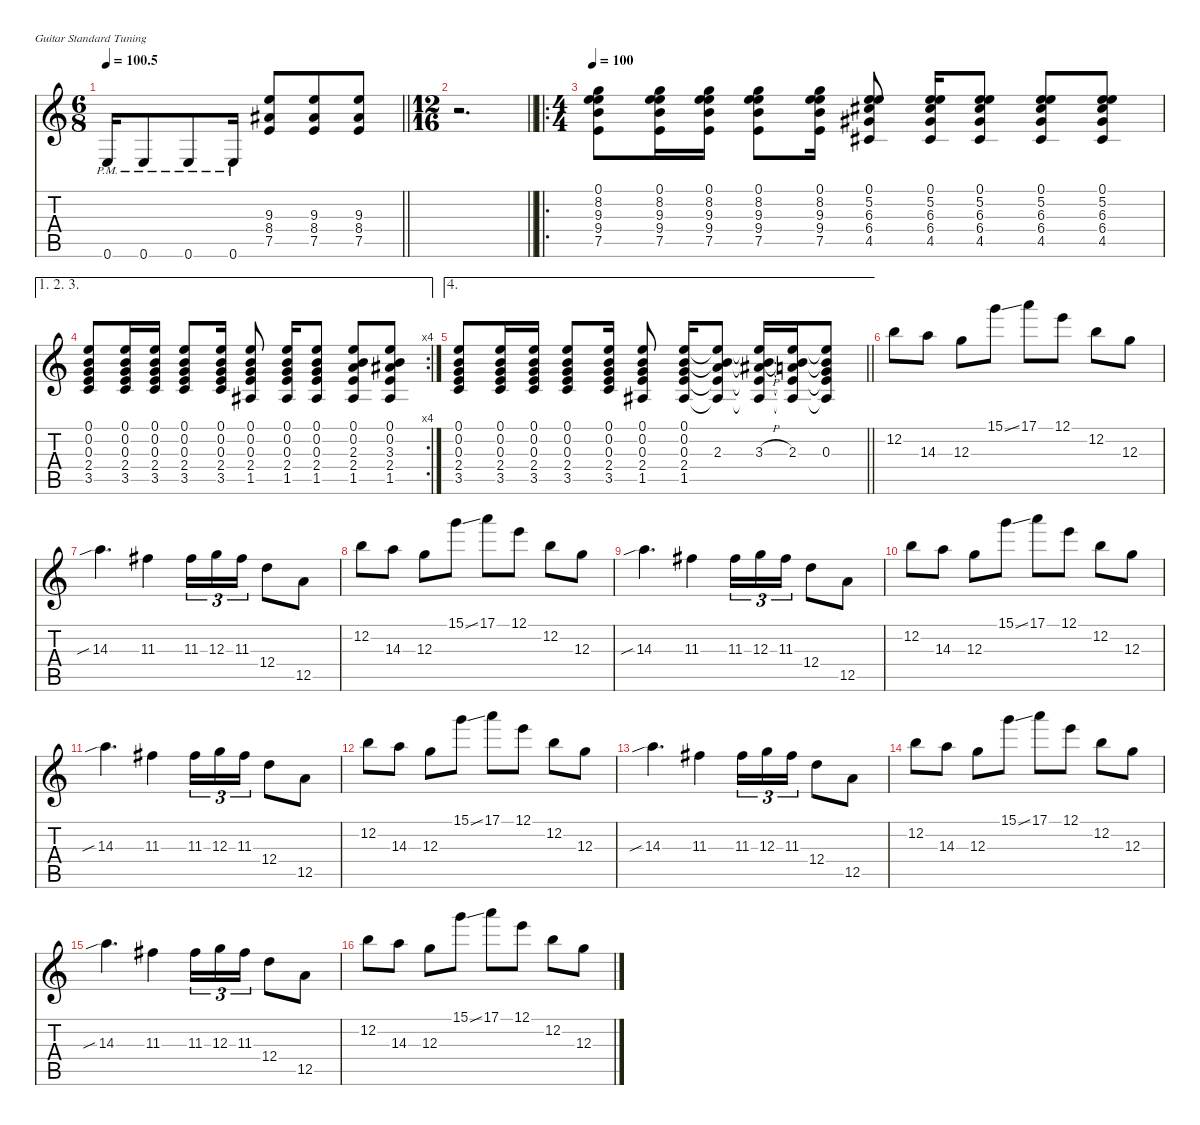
\defaultSystemsLayout 4
\hideDynamics
\bracketExtendMode nobrackets
\singleTrackTrackNamePolicy hidden
\multiTrackTrackNamePolicy hidden
\firstSystemTrackNameMode fullname
\firstSystemTrackNameOrientation horizontal
\otherSystemsTrackNameOrientation horizontal
\track ("Guitar" "dist.guit.") {mute instrument distortionguitar}
\staff {score tabs}
\tuning (E4 B3 G3 D3 A2 E2)
\ts (6 8)
\tempo
100.5
\accidentals auto
\clef g2
\ottava regular
\simile none
\barLineRight lightlight
\ks c
0.6{pm}.16{dy f beam Up} 0.6{pm}.8{beam Up} 0.6{pm}.8{beam Up} 0.6{pm}.16{beam Up} (9.3 8.4{acc #} 7.5).8{beam Up} (9.3 8.4{acc #} 7.5).8{beam Up} (9.3 8.4{acc #} 7.5).8{beam Up} |
\ts (12 16)
\beaming (8 3 3)
\barLineRight lightlight
r.2{d beam Down} |
\ro
\ts (4 4)
\beaming (8 2 2 2 2)
\tempo 100
(0.1 8.2 9.3 9.4 7.5).8{dy p beam Down beam merge} (0.1 8.2 9.3 9.4 7.5).16{beam Down beam merge} (0.1 8.2 9.3 9.4 7.5).16{beam Down beam split} (0.1 8.2 9.3 9.4 7.5).8{beam Down beam merge} (0.1 8.2 9.3 9.4 7.5).16{beam Down beam split} (0.1 5.2 6.3{acc #} 6.4{acc #} 4.5{acc #}).8{beam Up beam split} (0.1 5.2 6.3{acc #} 6.4{acc #} 4.5{acc #}).16{beam Up beam merge} (0.1 5.2 6.3{acc #} 6.4{acc #} 4.5{acc #}).8{beam Up beam split} (0.1 5.2 6.3{acc #} 6.4{acc #} 4.5{acc #}).8{beam Up beam merge} (0.1 5.2 6.3{acc #} 6.4{acc #} 4.5{acc #}).8{beam Up} |
\ae (1 2 3)
\rc 4
(0.1 0.2 0.3 2.4 3.5).8{beam Up} (0.1 0.2 0.3 2.4 3.5).16{beam Up} (0.1 0.2 0.3 2.4 3.5).16{beam Up beam split} (0.1 0.2 0.3 2.4 3.5).8{beam Up beam merge} (0.1 0.2 0.3 2.4 3.5).16{beam Up beam split} (0.1 0.2 0.3 2.4 1.5{acc #}).8{beam Up beam split} (0.1 0.2 0.3 2.4 1.5{acc #}).16{beam Up} (0.1 0.2 0.3 2.4 1.5{acc #}).8{beam Up} (0.1 0.2 2.3 2.4 1.5{acc #}).8{beam Up beam merge} (0.1 0.2 3.3{acc #} 2.4 1.5{acc #}).8{beam Up} |
\ae 4
\barLineRight lightlight
(0.1 0.2 0.3 2.4 3.5).8{beam Up} (0.1 0.2 0.3 2.4 3.5).16{beam Up} (0.1 0.2 0.3 2.4 3.5).16{beam Up beam split} (0.1 0.2 0.3 2.4 3.5).8{beam Up beam merge} (0.1 0.2 0.3 2.4 3.5).16{beam Up beam split} (0.1 0.2 0.3 2.4 1.5{acc #}).8{beam Up beam split} (0.1 0.2 0.3 2.4 1.5{acc #}).16{beam Up} (0.1{t} 0.2{t} 2.3 2.4{t} 1.5{t acc #}).8{dy f beam Up} (0.1{t} 0.2{t} 3.3{h acc #} 2.4{t} 1.5{t acc #}).16{beam Up beam merge} (0.1{t} 0.2{t} 2.3 2.4{t} 1.5{t acc #}).16{beam Up beam merge} (0.1{t} 0.2{t} 0.3 2.4{t} 1.5{t acc #}).8{beam Up} |
12.2.8{dy mf beam Down} 14.3.8{beam Down beam split} 12.3.8{beam Down beam merge} 15.1{ss}.8{beam Down beam split} 17.1.8{beam Down} 12.1.8{beam Down beam split} 12.2.8{beam Down beam merge} 12.3.8{beam Down} |
14.3{sib}.4{d beam Down} 11.3{acc #}.4{beam Down} 11.3{acc #}.16{tu (3 2) beam Down} 12.3.16{tu (3 2) beam Down} 11.3{acc #}.16{tu (3 2) beam Down} 12.4.8{beam Down beam merge} 12.5.8{beam Down} |
12.2.8{beam Down} 14.3.8{beam Down beam split} 12.3.8{beam Down beam merge} 15.1{ss}.8{beam Down beam split} 17.1.8{beam Down} 12.1.8{beam Down beam split} 12.2.8{beam Down beam merge} 12.3.8{beam Down} |
14.3{sib}.4{d beam Down} 11.3{acc #}.4{beam Down} 11.3{acc #}.16{tu (3 2) beam Down} 12.3.16{tu (3 2) beam Down} 11.3{acc #}.16{tu (3 2) beam Down} 12.4.8{beam Down beam merge} 12.5.8{beam Down} |
12.2.8{beam Down} 14.3.8{beam Down beam split} 12.3.8{beam Down beam merge} 15.1{ss}.8{beam Down beam split} 17.1.8{beam Down} 12.1.8{beam Down beam split} 12.2.8{beam Down beam merge} 12.3.8{beam Down} |
14.3{sib}.4{d beam Down} 11.3{acc #}.4{beam Down} 11.3{acc #}.16{tu (3 2) beam Down} 12.3.16{tu (3 2) beam Down} 11.3{acc #}.16{tu (3 2) beam Down} 12.4.8{beam Down beam merge} 12.5.8{beam Down} |
12.2.8{beam Down} 14.3.8{beam Down beam split} 12.3.8{beam Down beam merge} 15.1{ss}.8{beam Down beam split} 17.1.8{beam Down} 12.1.8{beam Down beam split} 12.2.8{beam Down beam merge} 12.3.8{beam Down} |
14.3{sib}.4{d beam Down} 11.3{acc #}.4{beam Down} 11.3{acc #}.16{tu (3 2) beam Down} 12.3.16{tu (3 2) beam Down} 11.3{acc #}.16{tu (3 2) beam Down} 12.4.8{beam Down beam merge} 12.5.8{beam Down} |
12.2.8{beam Down} 14.3.8{beam Down beam split} 12.3.8{beam Down beam merge} 15.1{ss}.8{beam Down beam split} 17.1.8{beam Down} 12.1.8{beam Down beam split} 12.2.8{beam Down beam merge} 12.3.8{beam Down} |
14.3{sib}.4{d beam Down} 11.3{acc #}.4{beam Down} 11.3{acc #}.16{tu (3 2) beam Down} 12.3.16{tu (3 2) beam Down} 11.3{acc #}.16{tu (3 2) beam Down} 12.4.8{beam Down beam merge} 12.5.8{beam Down} |
12.2.8{beam Down} 14.3.8{beam Down beam split} 12.3.8{beam Down beam merge} 15.1{ss}.8{beam Down beam split} 17.1.8{beam Down} 12.1.8{beam Down beam split} 12.2.8{beam Down beam merge} 12.3.8{beam Down}
